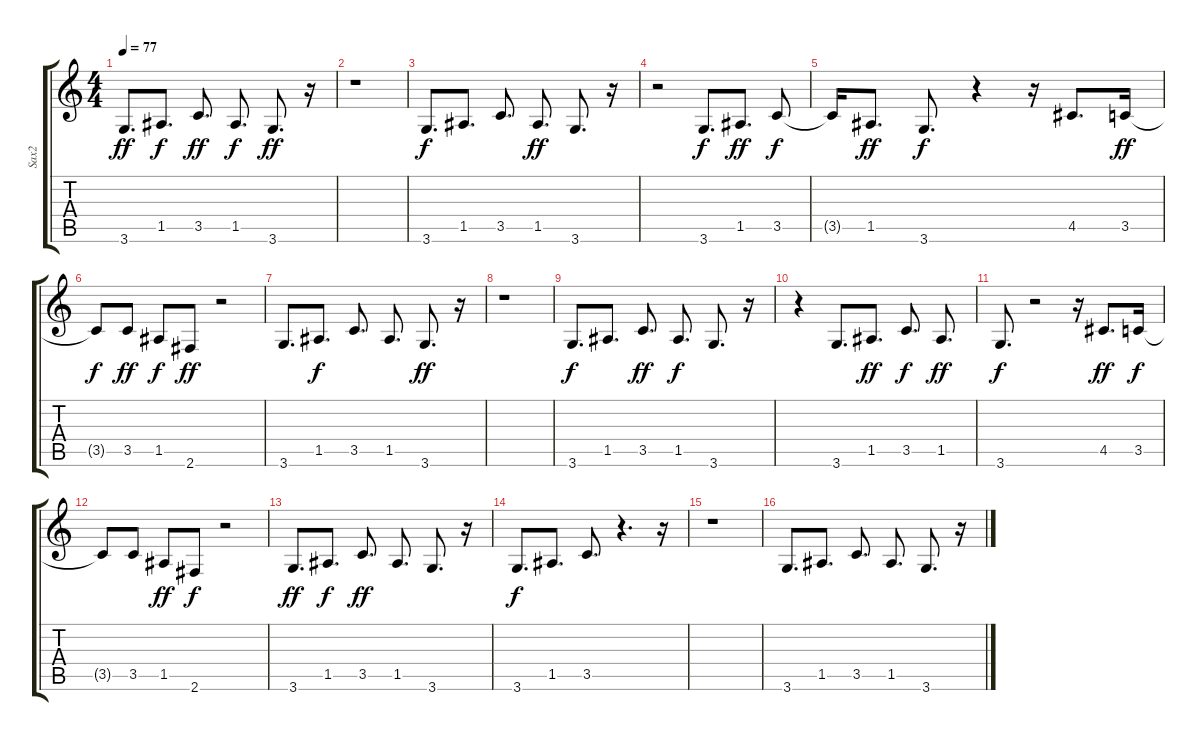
\track ("Sax2" "Sax2") {instrument distortionguitar}
\staff {score tabs}
\tuning (E4 B3 G3 D3 A2 E2) {hide}
\ts (4 4)
\tempo 77
\clef g2
\ks c
3.6.8{d dy ff balance 10} 1.5.8{d dy f} 3.5.8{d dy ff} 1.5.8{d dy f} 3.6.8{d dy ff} r.16 |
r.1 |
3.6.8{d dy f} 1.5.8{d} 3.5.8{d} 1.5.8{d dy ff} 3.6.8{d} r.16 |
r.2 3.6.8{d dy f balance 9} 1.5.8{d dy ff} 3.5.8{dy f} |
3.5{t}.16 1.5.8{d dy ff} 3.6.8{d dy f} r.4 r.16 4.5.8{d} 3.5.16{dy ff} |
3.5{t}.8{dy f} 3.5.8{dy ff} 1.5.8{dy f} 2.6.8{dy ff} r.2 |
3.6.8{d} 1.5.8{d dy f} 3.5.8{d} 1.5.8{d} 3.6.8{d dy ff} r.16 |
r.1 |
3.6.8{d dy f} 1.5.8{d} 3.5.8{d dy ff} 1.5.8{d dy f} 3.6.8{d} r.16 |
r.4 3.6.8{d} 1.5.8{d dy ff} 3.5.8{d dy f} 1.5.8{d dy ff} |
3.6.8{d dy f} r.2 r.16 4.5.8{d dy ff balance 8} 3.5.16{dy f} |
3.5{t}.8 3.5.8 1.5.8{dy ff} 2.6.8{dy f} r.2 |
3.6.8{d dy ff} 1.5.8{d dy f} 3.5.8{d dy ff balance 8} 1.5.8{d balance 6} 3.6.8{d balance 5} r.16 |
3.6.8{d dy f balance 3} 1.5.8{d balance 2} 3.5.8{d balance 1} r.4{d} r.16 |
r.1 |
3.6.8{d} 1.5.8{d} 3.5.8{d} 1.5.8{d} 3.6.8{d} r.16
